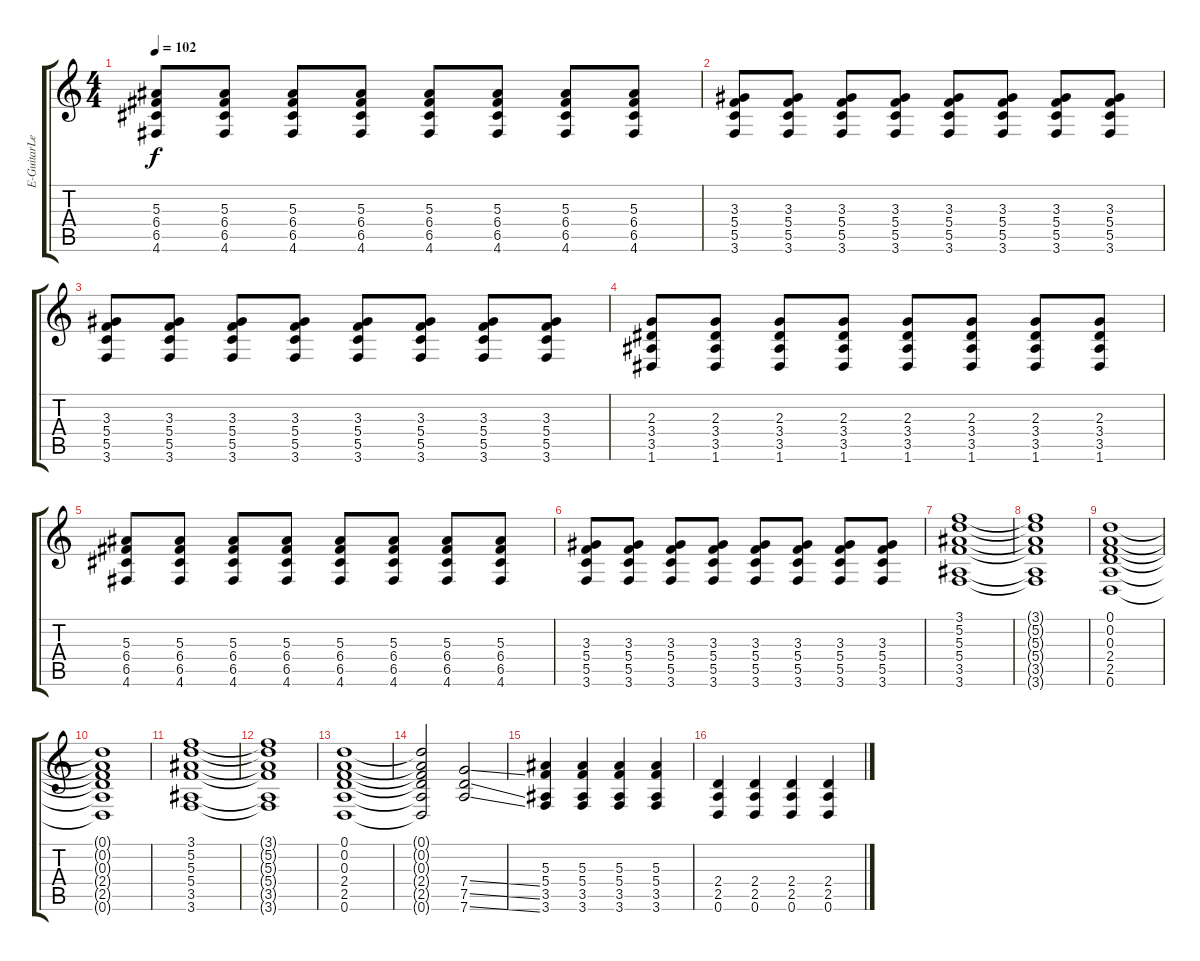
\track ("E-GuitarLeft" "E-GuitarLe") {instrument distortionguitar}
\staff {score tabs}
\tuning (D4 A3 F3 C3 G2 D2) {hide}
\ts (4 4)
\tempo 102
\clef g2
\ks c
(5.3 6.4 6.5 4.6).8{dy f} (5.3 6.4 6.5 4.6).8 (5.3 6.4 6.5 4.6).8 (5.3 6.4 6.5 4.6).8 (5.3 6.4 6.5 4.6).8 (5.3 6.4 6.5 4.6).8 (5.3 6.4 6.5 4.6).8 (5.3 6.4 6.5 4.6).8 |
(3.3 5.4 5.5 3.6).8 (3.3 5.4 5.5 3.6).8 (3.3 5.4 5.5 3.6).8 (3.3 5.4 5.5 3.6).8 (3.3 5.4 5.5 3.6).8 (3.3 5.4 5.5 3.6).8 (3.3 5.4 5.5 3.6).8 (3.3 5.4 5.5 3.6).8 |
(3.3 5.4 5.5 3.6).8 (3.3 5.4 5.5 3.6).8 (3.3 5.4 5.5 3.6).8 (3.3 5.4 5.5 3.6).8 (3.3 5.4 5.5 3.6).8 (3.3 5.4 5.5 3.6).8 (3.3 5.4 5.5 3.6).8 (3.3 5.4 5.5 3.6).8 |
(2.3 3.4 3.5 1.6).8 (2.3 3.4 3.5 1.6).8 (2.3 3.4 3.5 1.6).8 (2.3 3.4 3.5 1.6).8 (2.3 3.4 3.5 1.6).8 (2.3 3.4 3.5 1.6).8 (2.3 3.4 3.5 1.6).8 (2.3 3.4 3.5 1.6).8 |
(5.3 6.4 6.5 4.6).8 (5.3 6.4 6.5 4.6).8 (5.3 6.4 6.5 4.6).8 (5.3 6.4 6.5 4.6).8 (5.3 6.4 6.5 4.6).8 (5.3 6.4 6.5 4.6).8 (5.3 6.4 6.5 4.6).8 (5.3 6.4 6.5 4.6).8 |
(3.3 5.4 5.5 3.6).8 (3.3 5.4 5.5 3.6).8 (3.3 5.4 5.5 3.6).8 (3.3 5.4 5.5 3.6).8 (3.3 5.4 5.5 3.6).8 (3.3 5.4 5.5 3.6).8 (3.3 5.4 5.5 3.6).8 (3.3 5.4 5.5 3.6).8 |
(3.1 5.2 5.3 5.4 3.5 3.6).1 |
(3.1{t} 5.2{t} 5.3{t} 5.4{t} 3.5{t} 3.6{t}).1 |
(0.1 0.2 0.3 2.4 2.5 0.6).1 |
(0.1{t} 0.2{t} 0.3{t} 2.4{t} 2.5{t} 0.6{t}).1 |
(3.1 5.2 5.3 5.4 3.5 3.6).1 |
(3.1{t} 5.2{t} 5.3{t} 5.4{t} 3.5{t} 3.6{t}).1 |
(0.1 0.2 0.3 2.4 2.5 0.6).1 |
(0.1{t} 0.2{t} 0.3{t} 2.4{t} 2.5{t} 0.6{t}).2 (7.4{ss} 7.5{ss} 7.6{ss}).2 |
(5.3 5.4 3.5 3.6).4 (5.3 5.4 3.5 3.6).4 (5.3 5.4 3.5 3.6).4 (5.3 5.4 3.5 3.6).4 |
(2.4 2.5 0.6).4 (2.4 2.5 0.6).4 (2.4 2.5 0.6).4 (2.4 2.5 0.6).4
